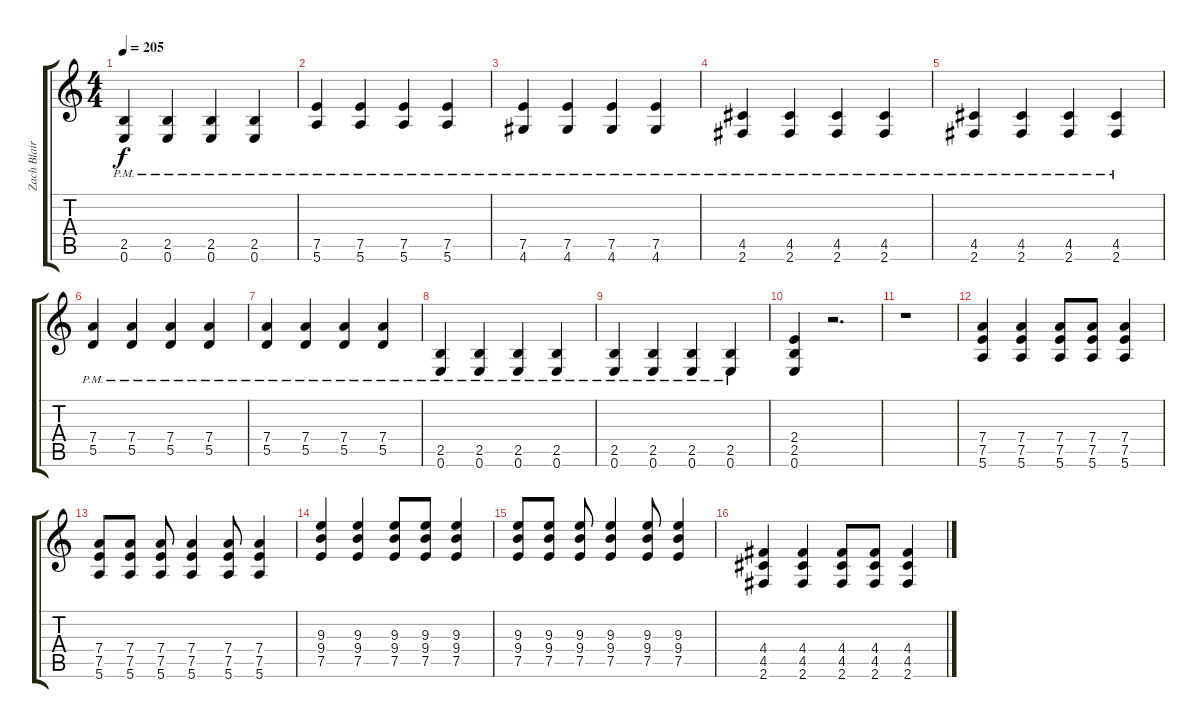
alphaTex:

\track ("Zach Blair" "Zach Blair") {instrument distortionguitar}
\staff {score tabs}
\tuning (E4 B3 G3 D3 A2 E2) {hide}
\ts (4 4)
\tempo 205
\clef g2
\ks c
(2.5{pm} 0.6{pm}).4{dy f} (2.5{pm} 0.6{pm}).4 (2.5{pm} 0.6{pm}).4 (2.5{pm} 0.6{pm}).4 |
(7.5{pm} 5.6{pm}).4 (7.5{pm} 5.6{pm}).4 (7.5{pm} 5.6{pm}).4 (7.5{pm} 5.6{pm}).4 |
(7.5{pm} 4.6{pm}).4 (7.5{pm} 4.6{pm}).4 (7.5{pm} 4.6{pm}).4 (7.5{pm} 4.6{pm}).4 |
(4.5{pm} 2.6{pm}).4 (4.5{pm} 2.6{pm}).4 (4.5{pm} 2.6{pm}).4 (4.5{pm} 2.6{pm}).4 |
(4.5{pm} 2.6{pm}).4 (4.5{pm} 2.6{pm}).4 (4.5{pm} 2.6{pm}).4 (4.5{pm} 2.6{pm}).4 |
(7.4{pm} 5.5{pm}).4 (7.4{pm} 5.5{pm}).4 (7.4{pm} 5.5{pm}).4 (7.4{pm} 5.5{pm}).4 |
(7.4{pm} 5.5{pm}).4 (7.4{pm} 5.5{pm}).4 (7.4{pm} 5.5{pm}).4 (7.4{pm} 5.5{pm}).4 |
(2.5{pm} 0.6{pm}).4 (2.5{pm} 0.6{pm}).4 (2.5{pm} 0.6{pm}).4 (2.5{pm} 0.6{pm}).4 |
(2.5{pm} 0.6{pm}).4 (2.5{pm} 0.6{pm}).4 (2.5{pm} 0.6{pm}).4 (2.5{pm} 0.6{pm}).4 |
(2.4 2.5 0.6).4 r.2{d} |
r.1 |
(7.4 7.5 5.6).4 (7.4 7.5 5.6).4 (7.4 7.5 5.6).8 (7.4 7.5 5.6).8 (7.4 7.5 5.6).4 |
(7.4 7.5 5.6).8 (7.4 7.5 5.6).8 (7.4 7.5 5.6).8 (7.4 7.5 5.6).4 (7.4 7.5 5.6).8 (7.4 7.5 5.6).4 |
(9.3 9.4 7.5).4 (9.3 9.4 7.5).4 (9.3 9.4 7.5).8 (9.3 9.4 7.5).8 (9.3 9.4 7.5).4 |
(9.3 9.4 7.5).8 (9.3 9.4 7.5).8 (9.3 9.4 7.5).8 (9.3 9.4 7.5).4 (9.3 9.4 7.5).8 (9.3 9.4 7.5).4 |
(4.4 4.5 2.6).4 (4.4 4.5 2.6).4 (4.4 4.5 2.6).8 (4.4 4.5 2.6).8 (4.4 4.5 2.6).4
